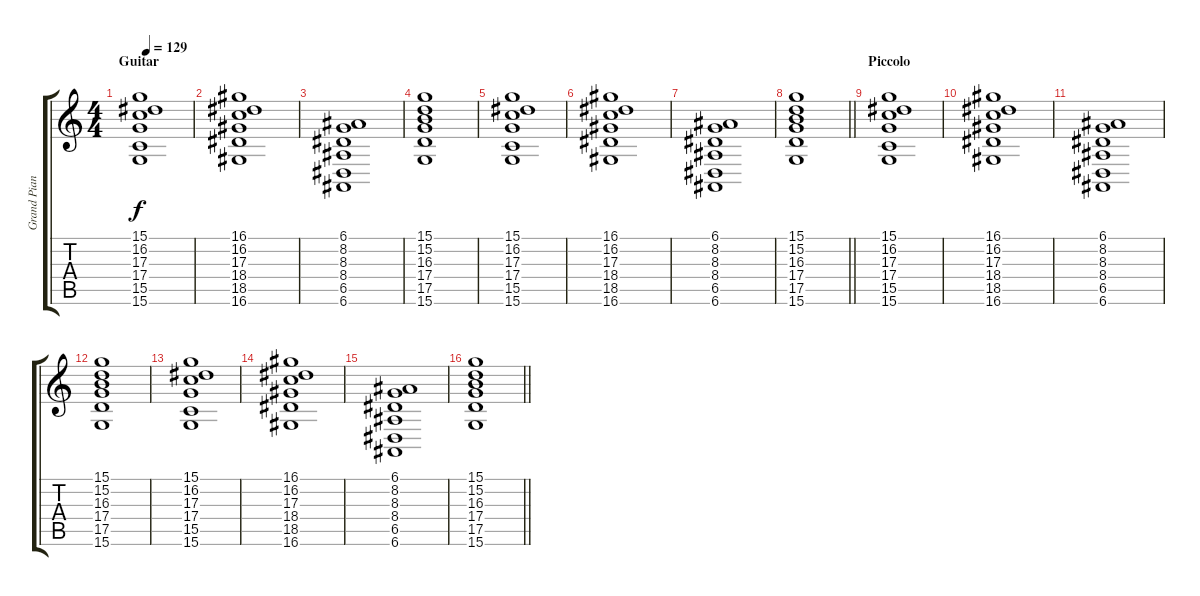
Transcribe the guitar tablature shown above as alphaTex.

\track ("Grand Piano" "Grand Pian") {instrument acousticgrandpiano}
\staff {score tabs}
\tuning (E4 B3 G3 D3 A2 E2) {hide}
\ts (4 4)
\section ("" "Guitar")
\tempo 129
\clef g2
\ks c
(15.1 16.2 17.3 17.4 15.5 15.6).1{dy f} |
(16.1 16.2 17.3 18.4 18.5 16.6).1 |
(6.1 8.2 8.3 8.4 6.5 6.6).1 |
(15.1 15.2 16.3 17.4 17.5 15.6).1 |
(15.1 16.2 17.3 17.4 15.5 15.6).1 |
(16.1 16.2 17.3 18.4 18.5 16.6).1 |
(6.1 8.2 8.3 8.4 6.5 6.6).1 |
\barLineRight lightlight
(15.1 15.2 16.3 17.4 17.5 15.6).1 |
\section ("" "Piccolo")
(15.1 16.2 17.3 17.4 15.5 15.6).1 |
(16.1 16.2 17.3 18.4 18.5 16.6).1 |
(6.1 8.2 8.3 8.4 6.5 6.6).1 |
(15.1 15.2 16.3 17.4 17.5 15.6).1 |
(15.1 16.2 17.3 17.4 15.5 15.6).1 |
(16.1 16.2 17.3 18.4 18.5 16.6).1 |
(6.1 8.2 8.3 8.4 6.5 6.6).1 |
\barLineRight lightlight
(15.1 15.2 16.3 17.4 17.5 15.6).1
